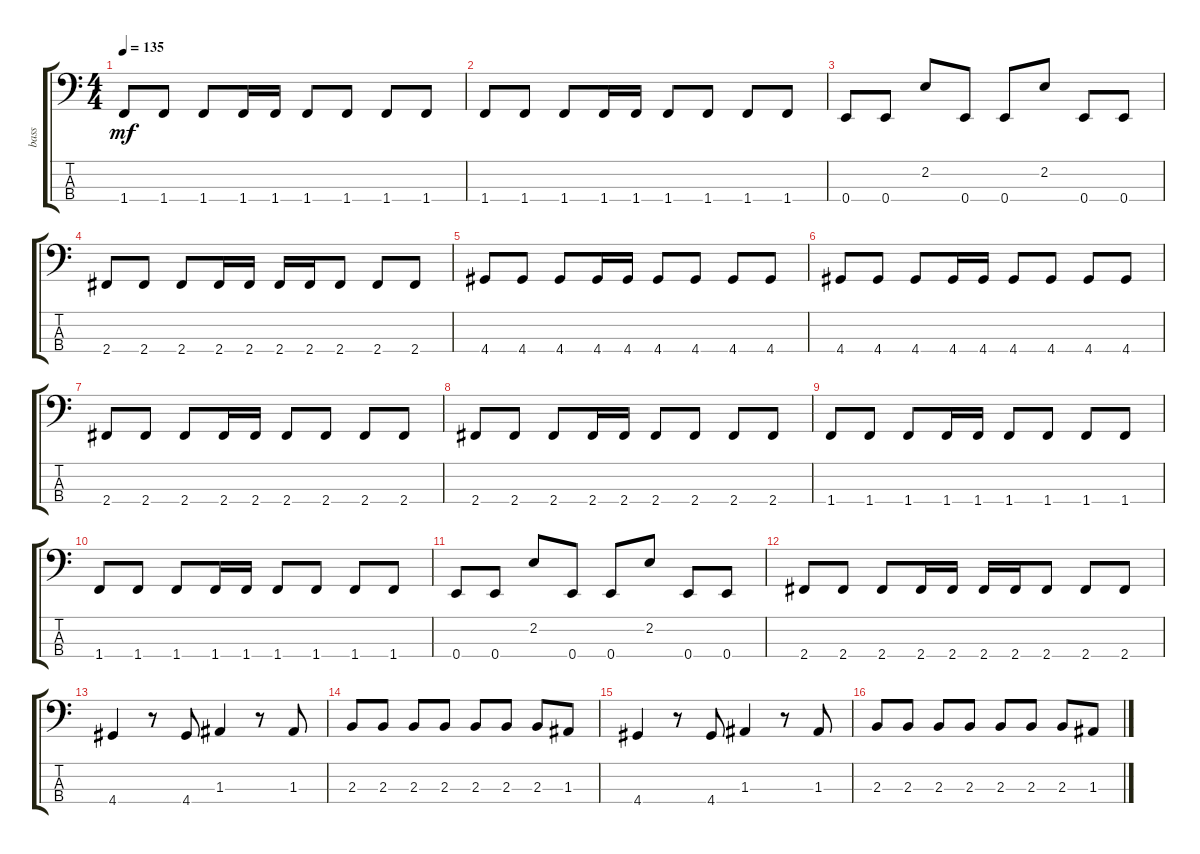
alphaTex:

\track ("bass" "bass") {instrument electricbassfinger}
\staff {score tabs}
\tuning (G2 D2 A1 E1) {hide}
\ts (4 4)
\tempo 135
\clef f4
\ks c
1.4.8{dy mf} 1.4.8 1.4.8 1.4.16 1.4.16 1.4.8 1.4.8 1.4.8 1.4.8 |
1.4.8 1.4.8 1.4.8 1.4.16 1.4.16 1.4.8 1.4.8 1.4.8 1.4.8 |
0.4.8 0.4.8 2.2.8 0.4.8 0.4.8 2.2.8 0.4.8 0.4.8 |
2.4.8 2.4.8 2.4.8 2.4.16 2.4.16 2.4.16 2.4.16 2.4.8 2.4.8 2.4.8 |
4.4.8 4.4.8 4.4.8 4.4.16 4.4.16 4.4.8 4.4.8 4.4.8 4.4.8 |
4.4.8 4.4.8 4.4.8 4.4.16 4.4.16 4.4.8 4.4.8 4.4.8 4.4.8 |
2.4.8 2.4.8 2.4.8 2.4.16 2.4.16 2.4.8 2.4.8 2.4.8 2.4.8 |
2.4.8 2.4.8 2.4.8 2.4.16 2.4.16 2.4.8 2.4.8 2.4.8 2.4.8 |
1.4.8 1.4.8 1.4.8 1.4.16 1.4.16 1.4.8 1.4.8 1.4.8 1.4.8 |
1.4.8 1.4.8 1.4.8 1.4.16 1.4.16 1.4.8 1.4.8 1.4.8 1.4.8 |
0.4.8 0.4.8 2.2.8 0.4.8 0.4.8 2.2.8 0.4.8 0.4.8 |
2.4.8 2.4.8 2.4.8 2.4.16 2.4.16 2.4.16 2.4.16 2.4.8 2.4.8 2.4.8 |
4.4.4 r.8 4.4.8 1.3.4 r.8 1.3.8 |
2.3.8 2.3.8 2.3.8 2.3.8 2.3.8 2.3.8 2.3.8 1.3.8 |
4.4.4 r.8 4.4.8 1.3.4 r.8 1.3.8 |
2.3.8 2.3.8 2.3.8 2.3.8 2.3.8 2.3.8 2.3.8 1.3.8
